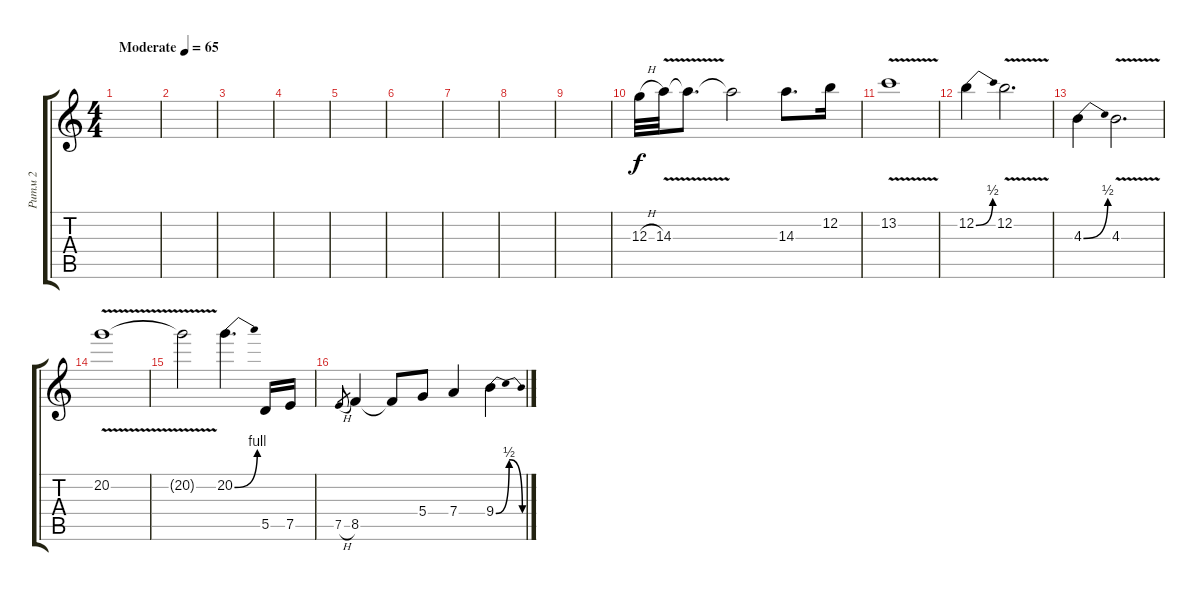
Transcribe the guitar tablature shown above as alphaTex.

\track ("Ритм 2" "Ритм 2") {instrument distortionguitar}
\staff {score tabs}
\tuning (E4 B3 G3 D3 A2 E2) {hide}
\ts (4 4)
\tempo (65 "Moderate")
\clef g2
\ks c
|
|
|
|
|
|
|
|
|
12.3{h}.32 14.3{v}.32 14.3{t}.8{d} 14.3{t}.2 14.3.8{d} 12.2.16 |
13.2{v}.1 |
12.2{be (bend 0 0 60 2)}.4 12.2{v}.2{d} |
4.3{be (bend 0 0 60 2)}.4 4.3{v}.2{d} |
20.2{v}.1 |
20.2{t}.2 20.2{be (bend 0 0 60 4)}.4{d} 5.5.16 7.5.16 |
7.5{h}.8{gr} 8.5.4 8.5{t}.8 5.4.8 7.4.4 9.4{be (bendrelease 0 0 15 2 30 2 60 0)}.4
